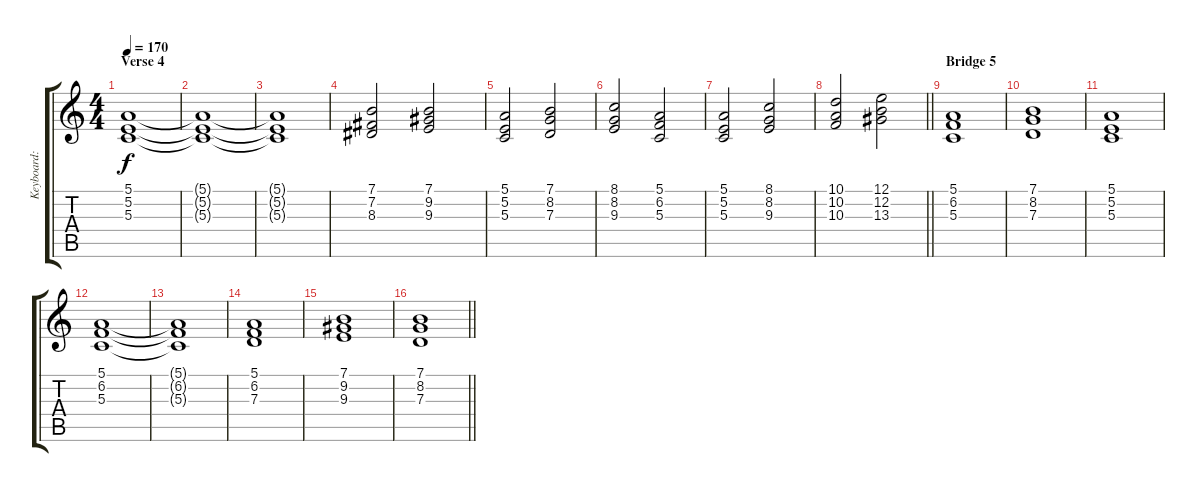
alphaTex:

\track ("Keyboard: Juha Mäenpää" "Keyboard: ") {instrument stringensemble1}
\staff {score tabs}
\tuning (E4 B3 G3 D3 A2 E2) {hide}
\ts (4 4)
\section ("" "Verse 4")
\tempo 170
\clef g2
\ks aminor
(5.1 5.2 5.3).1{dy f} |
(5.1{t} 5.2{t} 5.3{t}).1 |
(5.1{t} 5.2{t} 5.3{t}).1 |
(7.1 7.2 8.3).2 (7.1 9.2 9.3).2 |
(5.1 5.2 5.3).2 (7.1 8.2 7.3).2 |
(8.1 8.2 9.3).2 (5.1 6.2 5.3).2 |
(5.1 5.2 5.3).2 (8.1 8.2 9.3).2 |
\barLineRight lightlight
(10.1 10.2 10.3).2 (12.1 12.2 13.3).2 |
\section ("" "Bridge 5")
(5.1 6.2 5.3).1 |
(7.1 8.2 7.3).1 |
(5.1 5.2 5.3).1 |
(5.1 6.2 5.3).1 |
(5.1{t} 6.2{t} 5.3{t}).1 |
(5.1 6.2 7.3).1 |
(7.1 9.2 9.3).1 |
\barLineRight lightlight
(7.1 8.2 7.3).1
